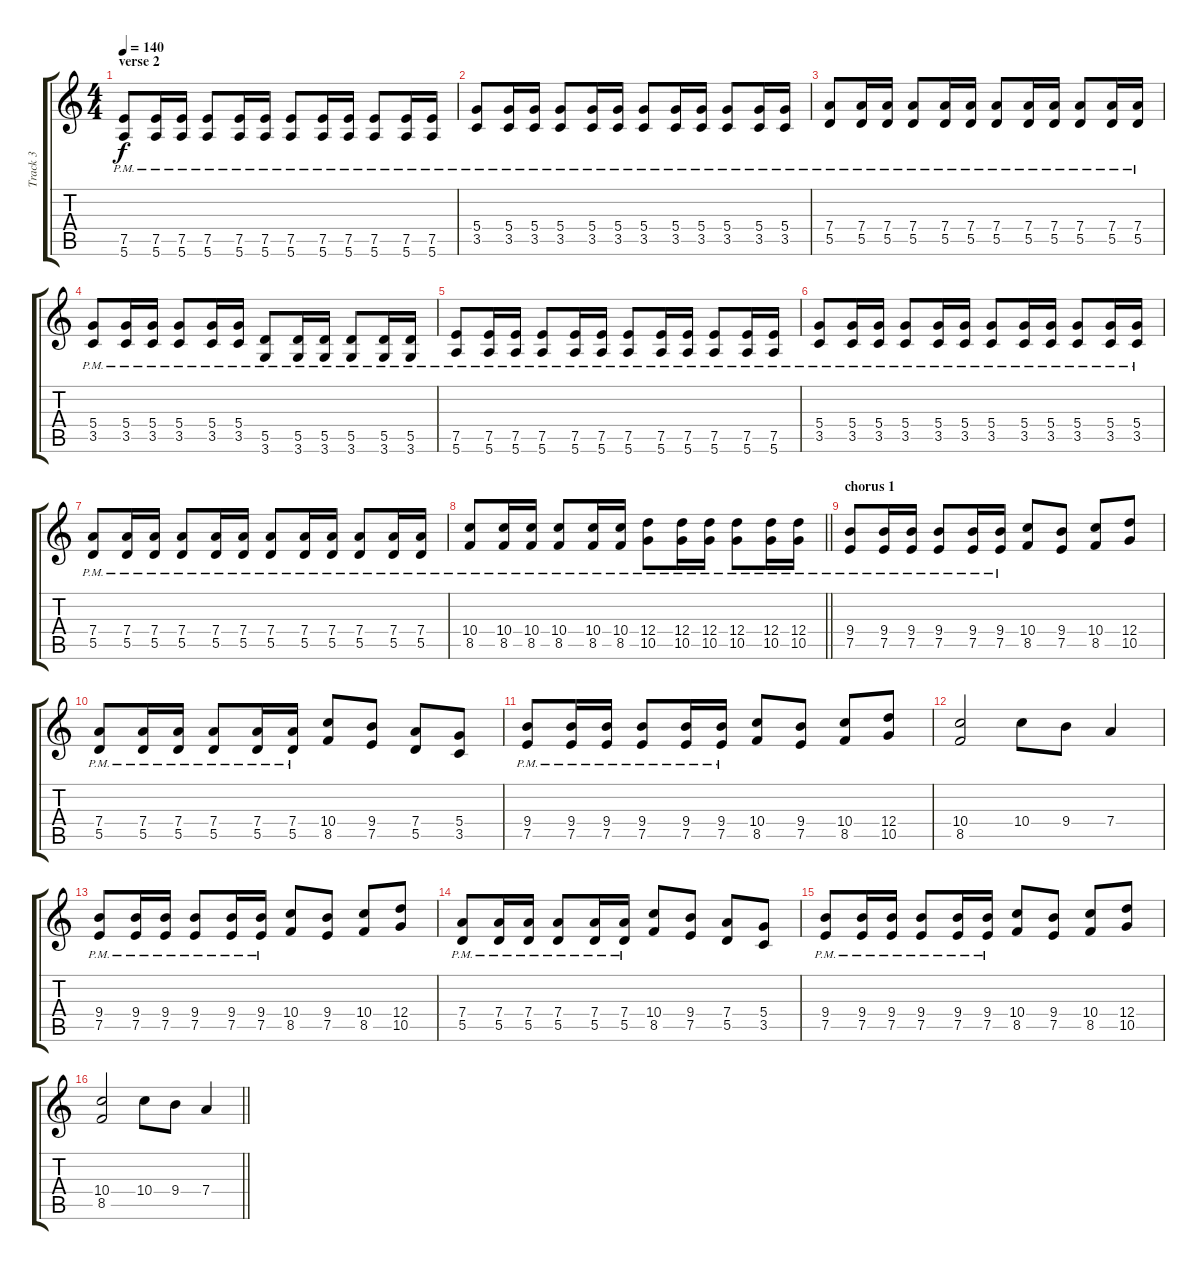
\track ("Track 3" "Track 3") {instrument distortionguitar}
\staff {score tabs}
\tuning (E4 B3 G3 D3 A2 E2) {hide}
\ts (4 4)
\section ("" "verse 2")
\tempo 140
\clef g2
\ks c
(7.5{pm} 5.6{pm}).8{dy f} (7.5{pm} 5.6{pm}).16 (7.5{pm} 5.6{pm}).16 (7.5{pm} 5.6{pm}).8 (7.5{pm} 5.6{pm}).16 (7.5{pm} 5.6{pm}).16 (7.5{pm} 5.6{pm}).8 (7.5{pm} 5.6{pm}).16 (7.5{pm} 5.6{pm}).16 (7.5{pm} 5.6{pm}).8 (7.5{pm} 5.6{pm}).16 (7.5{pm} 5.6{pm}).16 |
(5.4{pm} 3.5{pm}).8 (5.4{pm} 3.5{pm}).16 (5.4{pm} 3.5{pm}).16 (5.4{pm} 3.5{pm}).8 (5.4{pm} 3.5{pm}).16 (5.4{pm} 3.5{pm}).16 (5.4{pm} 3.5{pm}).8 (5.4{pm} 3.5{pm}).16 (5.4{pm} 3.5{pm}).16 (5.4{pm} 3.5{pm}).8 (5.4{pm} 3.5{pm}).16 (5.4{pm} 3.5{pm}).16 |
(7.4{pm} 5.5{pm}).8 (7.4{pm} 5.5{pm}).16 (7.4{pm} 5.5{pm}).16 (7.4{pm} 5.5{pm}).8 (7.4{pm} 5.5{pm}).16 (7.4{pm} 5.5{pm}).16 (7.4{pm} 5.5{pm}).8 (7.4{pm} 5.5{pm}).16 (7.4{pm} 5.5{pm}).16 (7.4{pm} 5.5{pm}).8 (7.4{pm} 5.5{pm}).16 (7.4{pm} 5.5{pm}).16 |
(5.4{pm} 3.5{pm}).8 (5.4{pm} 3.5{pm}).16 (5.4{pm} 3.5{pm}).16 (5.4{pm} 3.5{pm}).8 (5.4{pm} 3.5{pm}).16 (5.4{pm} 3.5{pm}).16 (5.5{pm} 3.6{pm}).8 (5.5{pm} 3.6{pm}).16 (5.5{pm} 3.6{pm}).16 (5.5{pm} 3.6{pm}).8 (5.5{pm} 3.6{pm}).16 (5.5{pm} 3.6{pm}).16 |
(7.5{pm} 5.6{pm}).8 (7.5{pm} 5.6{pm}).16 (7.5{pm} 5.6{pm}).16 (7.5{pm} 5.6{pm}).8 (7.5{pm} 5.6{pm}).16 (7.5{pm} 5.6{pm}).16 (7.5{pm} 5.6{pm}).8 (7.5{pm} 5.6{pm}).16 (7.5{pm} 5.6{pm}).16 (7.5{pm} 5.6{pm}).8 (7.5{pm} 5.6{pm}).16 (7.5{pm} 5.6{pm}).16 |
(5.4{pm} 3.5{pm}).8 (5.4{pm} 3.5{pm}).16 (5.4{pm} 3.5{pm}).16 (5.4{pm} 3.5{pm}).8 (5.4{pm} 3.5{pm}).16 (5.4{pm} 3.5{pm}).16 (5.4{pm} 3.5{pm}).8 (5.4{pm} 3.5{pm}).16 (5.4{pm} 3.5{pm}).16 (5.4{pm} 3.5{pm}).8 (5.4{pm} 3.5{pm}).16 (5.4{pm} 3.5{pm}).16 |
(7.4{pm} 5.5{pm}).8 (7.4{pm} 5.5{pm}).16 (7.4{pm} 5.5{pm}).16 (7.4{pm} 5.5{pm}).8 (7.4{pm} 5.5{pm}).16 (7.4{pm} 5.5{pm}).16 (7.4{pm} 5.5{pm}).8 (7.4{pm} 5.5{pm}).16 (7.4{pm} 5.5{pm}).16 (7.4{pm} 5.5{pm}).8 (7.4{pm} 5.5{pm}).16 (7.4{pm} 5.5{pm}).16 |
\barLineRight lightlight
(10.4{pm} 8.5{pm}).8 (10.4{pm} 8.5{pm}).16 (10.4{pm} 8.5{pm}).16 (10.4{pm} 8.5{pm}).8 (10.4{pm} 8.5{pm}).16 (10.4{pm} 8.5{pm}).16 (12.4{pm} 10.5{pm}).8 (12.4{pm} 10.5{pm}).16 (12.4{pm} 10.5{pm}).16 (12.4{pm} 10.5{pm}).8 (12.4{pm} 10.5{pm}).16 (12.4{pm} 10.5{pm}).16 |
\section ("" "chorus 1")
(9.4{pm} 7.5{pm}).8 (9.4{pm} 7.5{pm}).16 (9.4{pm} 7.5{pm}).16 (9.4{pm} 7.5{pm}).8 (9.4{pm} 7.5{pm}).16 (9.4{pm} 7.5{pm}).16 (10.4 8.5).8 (9.4 7.5).8 (10.4 8.5).8 (12.4 10.5).8 |
(7.4{pm} 5.5{pm}).8 (7.4{pm} 5.5{pm}).16 (7.4{pm} 5.5{pm}).16 (7.4{pm} 5.5{pm}).8 (7.4{pm} 5.5{pm}).16 (7.4{pm} 5.5{pm}).16 (10.4 8.5).8 (9.4 7.5).8 (7.4 5.5).8 (5.4 3.5).8 |
(9.4{pm} 7.5{pm}).8 (9.4{pm} 7.5{pm}).16 (9.4{pm} 7.5{pm}).16 (9.4{pm} 7.5{pm}).8 (9.4{pm} 7.5{pm}).16 (9.4{pm} 7.5{pm}).16 (10.4 8.5).8 (9.4 7.5).8 (10.4 8.5).8 (12.4 10.5).8 |
(10.4 8.5).2 10.4.8 9.4.8 7.4.4 |
(9.4{pm} 7.5{pm}).8 (9.4{pm} 7.5{pm}).16 (9.4{pm} 7.5{pm}).16 (9.4{pm} 7.5{pm}).8 (9.4{pm} 7.5{pm}).16 (9.4{pm} 7.5{pm}).16 (10.4 8.5).8 (9.4 7.5).8 (10.4 8.5).8 (12.4 10.5).8 |
(7.4{pm} 5.5{pm}).8 (7.4{pm} 5.5{pm}).16 (7.4{pm} 5.5{pm}).16 (7.4{pm} 5.5{pm}).8 (7.4{pm} 5.5{pm}).16 (7.4{pm} 5.5{pm}).16 (10.4 8.5).8 (9.4 7.5).8 (7.4 5.5).8 (5.4 3.5).8 |
(9.4{pm} 7.5{pm}).8 (9.4{pm} 7.5{pm}).16 (9.4{pm} 7.5{pm}).16 (9.4{pm} 7.5{pm}).8 (9.4{pm} 7.5{pm}).16 (9.4{pm} 7.5{pm}).16 (10.4 8.5).8 (9.4 7.5).8 (10.4 8.5).8 (12.4 10.5).8 |
\barLineRight lightlight
(10.4 8.5).2 10.4.8 9.4.8 7.4.4
